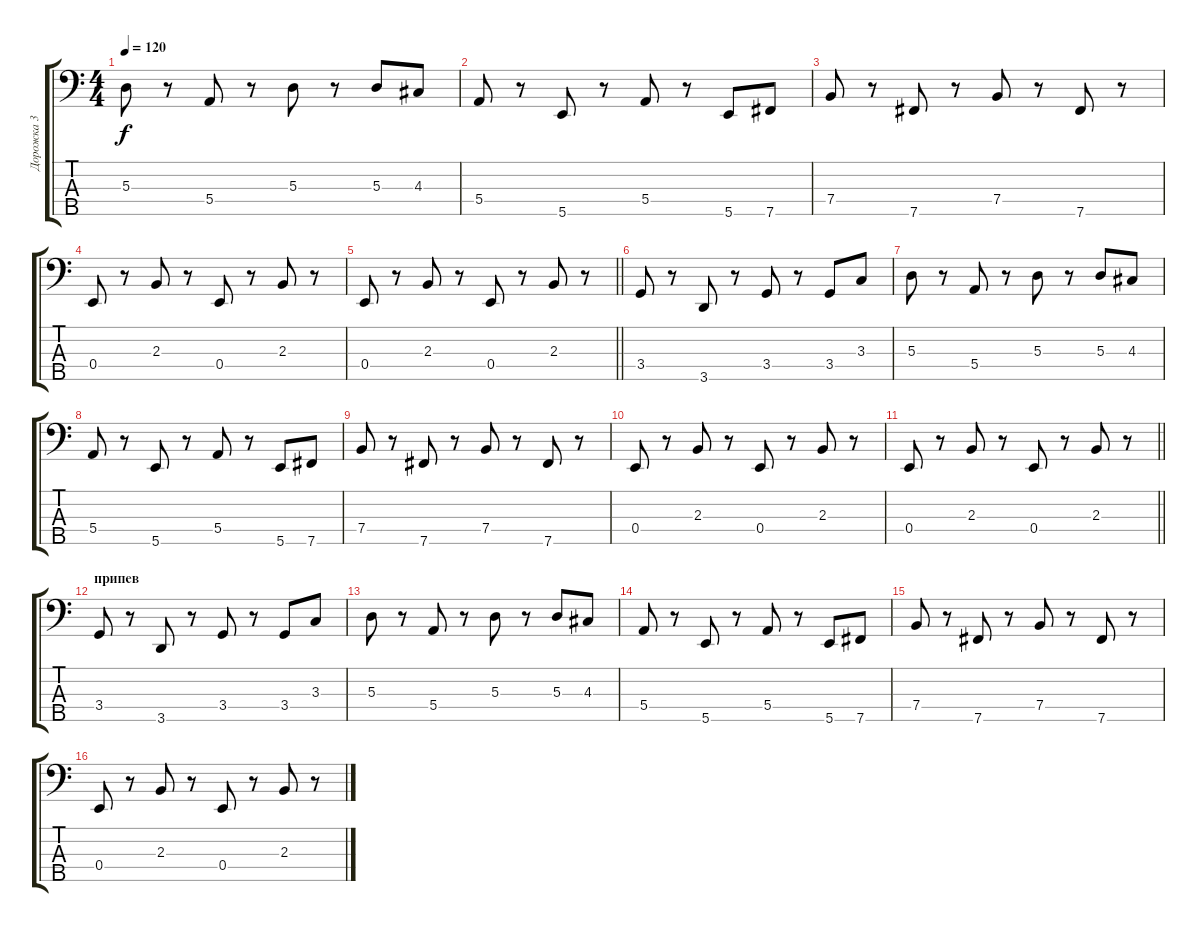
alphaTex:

\track ("Дорожка 3" "Дорожка 3") {instrument electricbassfinger}
\staff {score tabs}
\tuning (G2 D2 A1 E1 B0) {hide}
\ts (4 4)
\tempo 120
\clef f4
\ks c
5.3.8{dy f} r.8 5.4.8 r.8 5.3.8 r.8 5.3.8 4.3.8 |
5.4.8 r.8 5.5.8 r.8 5.4.8 r.8 5.5.8 7.5.8 |
7.4.8 r.8 7.5.8 r.8 7.4.8 r.8 7.5.8 r.8 |
0.4.8 r.8 2.3.8 r.8 0.4.8 r.8 2.3.8 r.8 |
\barLineRight lightlight
0.4.8 r.8 2.3.8 r.8 0.4.8 r.8 2.3.8 r.8 |
3.4.8 r.8 3.5.8 r.8 3.4.8 r.8 3.4.8 3.3.8 |
5.3.8 r.8 5.4.8 r.8 5.3.8 r.8 5.3.8 4.3.8 |
5.4.8 r.8 5.5.8 r.8 5.4.8 r.8 5.5.8 7.5.8 |
7.4.8 r.8 7.5.8 r.8 7.4.8 r.8 7.5.8 r.8 |
0.4.8 r.8 2.3.8 r.8 0.4.8 r.8 2.3.8 r.8 |
\barLineRight lightlight
0.4.8 r.8 2.3.8 r.8 0.4.8 r.8 2.3.8 r.8 |
\section ("" "припев")
3.4.8 r.8 3.5.8 r.8 3.4.8 r.8 3.4.8 3.3.8 |
5.3.8 r.8 5.4.8 r.8 5.3.8 r.8 5.3.8 4.3.8 |
5.4.8 r.8 5.5.8 r.8 5.4.8 r.8 5.5.8 7.5.8 |
7.4.8 r.8 7.5.8 r.8 7.4.8 r.8 7.5.8 r.8 |
0.4.8 r.8 2.3.8 r.8 0.4.8 r.8 2.3.8 r.8
